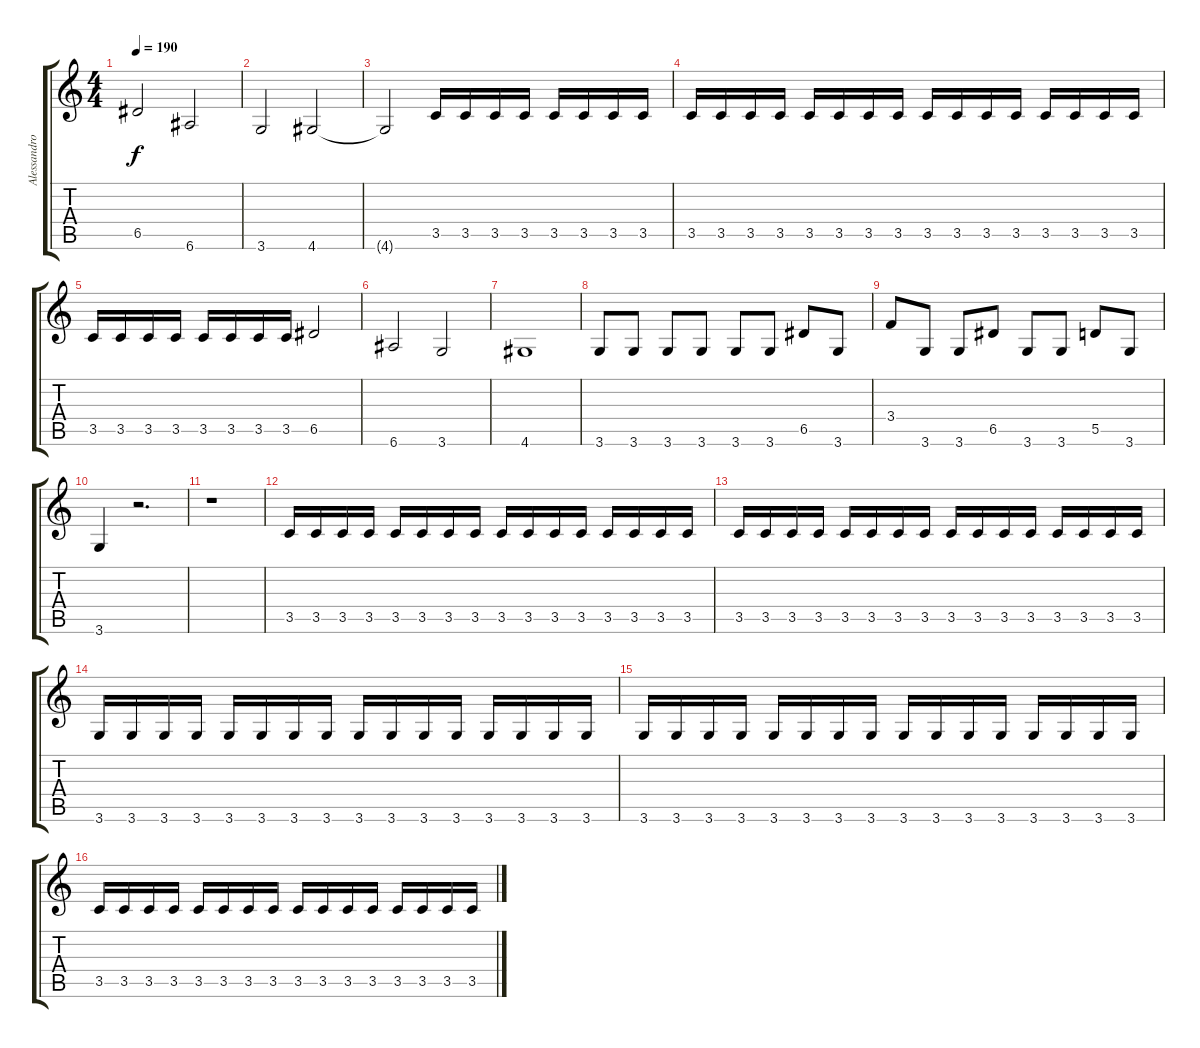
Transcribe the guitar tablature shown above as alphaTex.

\track ("Alessandro Lotta" "Alessandro") {instrument electricbassfinger}
\staff {score tabs}
\tuning (E4 B3 G3 D3 A2 E2) {hide}
\ts (4 4)
\tempo 190
\clef g2
\ks c
6.5.2{dy f} 6.6.2 |
3.6.2 4.6.2 |
4.6{t}.2 3.5.16 3.5.16 3.5.16 3.5.16 3.5.16 3.5.16 3.5.16 3.5.16 |
3.5.16 3.5.16 3.5.16 3.5.16 3.5.16 3.5.16 3.5.16 3.5.16 3.5.16 3.5.16 3.5.16 3.5.16 3.5.16 3.5.16 3.5.16 3.5.16 |
3.5.16 3.5.16 3.5.16 3.5.16 3.5.16 3.5.16 3.5.16 3.5.16 6.5.2 |
6.6.2 3.6.2 |
4.6.1 |
3.6.8 3.6.8 3.6.8 3.6.8 3.6.8 3.6.8 6.5.8 3.6.8 |
3.4.8 3.6.8 3.6.8 6.5.8 3.6.8 3.6.8 5.5.8 3.6.8 |
3.6.4 r.2{d} |
r.1 |
3.5.16 3.5.16 3.5.16 3.5.16 3.5.16 3.5.16 3.5.16 3.5.16 3.5.16 3.5.16 3.5.16 3.5.16 3.5.16 3.5.16 3.5.16 3.5.16 |
3.5.16 3.5.16 3.5.16 3.5.16 3.5.16 3.5.16 3.5.16 3.5.16 3.5.16 3.5.16 3.5.16 3.5.16 3.5.16 3.5.16 3.5.16 3.5.16 |
3.6.16 3.6.16 3.6.16 3.6.16 3.6.16 3.6.16 3.6.16 3.6.16 3.6.16 3.6.16 3.6.16 3.6.16 3.6.16 3.6.16 3.6.16 3.6.16 |
3.6.16 3.6.16 3.6.16 3.6.16 3.6.16 3.6.16 3.6.16 3.6.16 3.6.16 3.6.16 3.6.16 3.6.16 3.6.16 3.6.16 3.6.16 3.6.16 |
3.5.16 3.5.16 3.5.16 3.5.16 3.5.16 3.5.16 3.5.16 3.5.16 3.5.16 3.5.16 3.5.16 3.5.16 3.5.16 3.5.16 3.5.16 3.5.16
